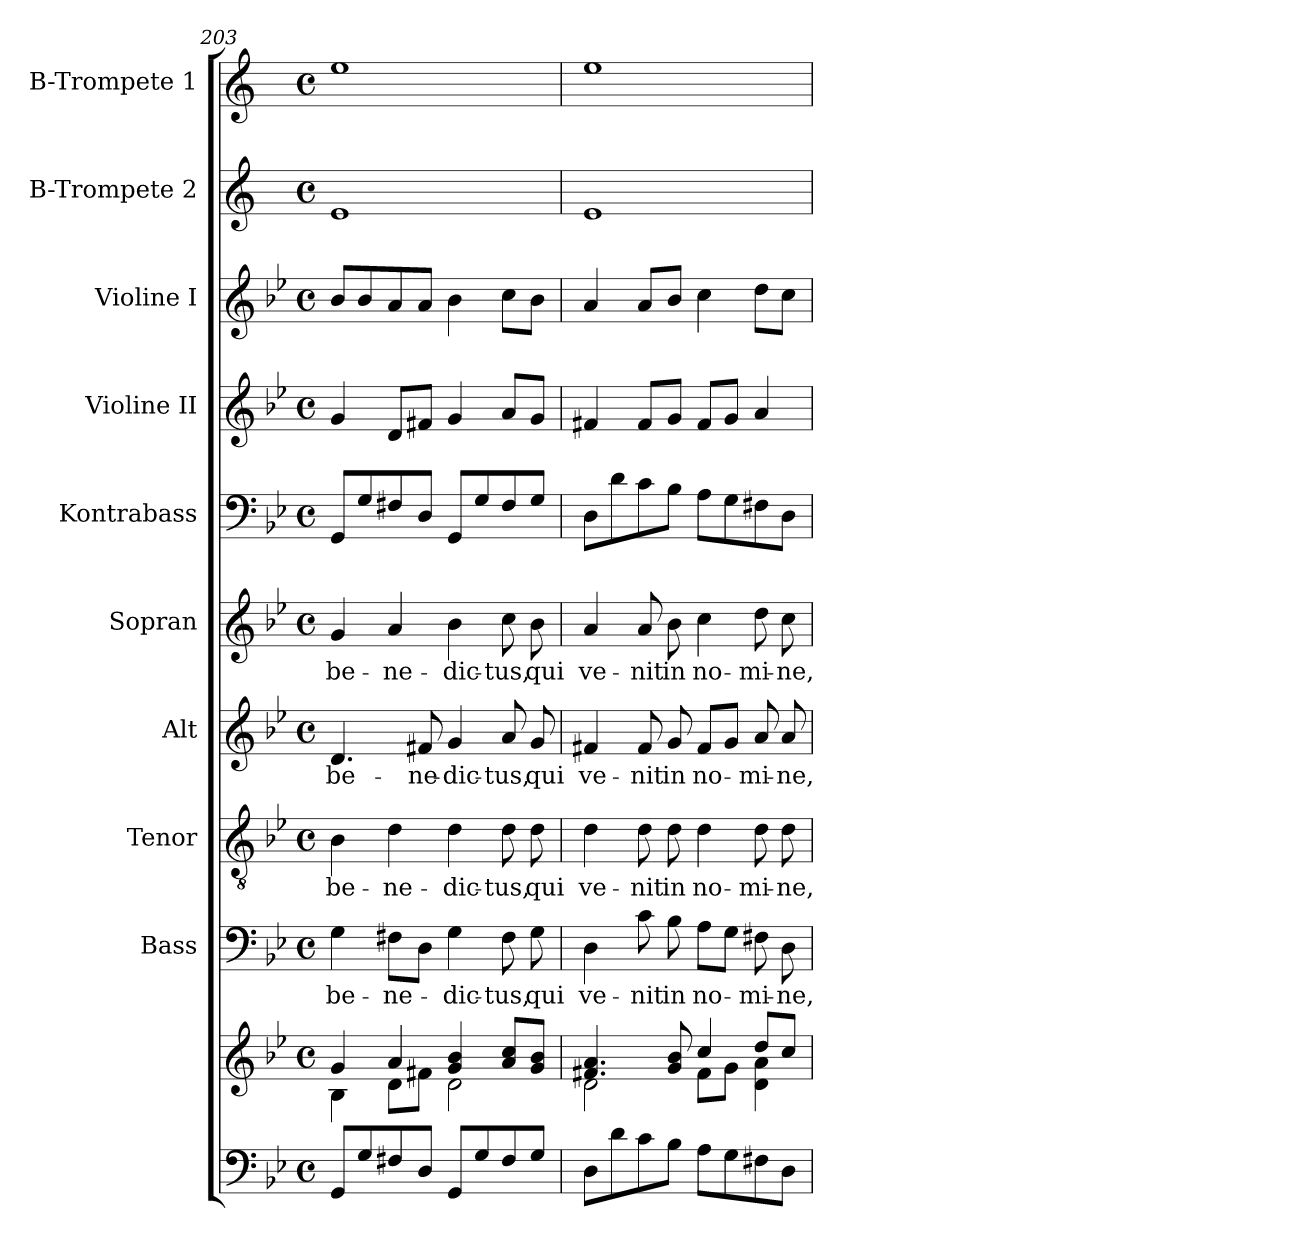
**kern	**kern	**kern	**text	**kern	**text	**kern	**text	**kern	**text	**kern	**kern	**kern	**kern	**kern
*part10	*part10	*part9	*part9	*part8	*part8	*part7	*part7	*part6	*part6	*part5	*part4	*part3	*part2	*part1
*staff11	*staff10	*staff9	*staff9	*staff8	*staff8	*staff7	*staff7	*staff6	*staff6	*staff5	*staff4	*staff3	*staff2	*staff1
*	*	*I"Bass	*	*I"Tenor	*	*I"Alt	*	*I"Sopran	*	*I"Kontrabass	*I"Violine II	*I"Violine I	*I"B-Trompete 2	*I"B-Trompete 1
*	*	*I'B.	*	*I'T.	*	*I'A.	*	*I'S.	*	*I'Kb.	*I'Vl. II	*I'Vl. I	*I'B Trp. 2	*I'B Trp. 1
*clefF4	*clefG2	*clefF4	*	*clefGv2	*	*clefG2	*	*clefG2	*	*clefF4	*clefG2	*clefG2	*clefG2	*clefG2
*	*	*	*	*	*	*	*	*	*	*ITrd7c12	*	*	*ITrd1c2	*ITrd1c2
*k[b-e-]	*k[b-e-]	*k[b-e-]	*	*k[b-e-]	*	*k[b-e-]	*	*k[b-e-]	*	*k[b-e-]	*k[b-e-]	*k[b-e-]	*k[b-e-]	*k[b-e-]
*B-:	*B-:	*B-:	*	*B-:	*	*B-:	*	*B-:	*	*B-:	*B-:	*B-:	*B-:	*B-:
*M4/4	*M4/4	*M4/4	*	*M4/4	*	*M4/4	*	*M4/4	*	*M4/4	*M4/4	*M4/4	*M4/4	*M4/4
*met(c)	*met(c)	*met(c)	*	*met(c)	*	*met(c)	*	*met(c)	*	*met(c)	*met(c)	*met(c)	*met(c)	*met(c)
=203	=203	=203	=203	=203	=203	=203	=203	=203	=203	=203	=203	=203	=203	=203
*	*^	*	*	*	*	*	*	*	*	*	*	*	*	*
!	!	!	!	!LO:LY:b	!	!LO:LY:b	!	!LO:LY:b	!	!LO:LY:b	!	!	!	!	!
8GG/L	4g/	4B-\	4G\	be-	4B-\	be-	4.d/	be-	4g/	be-	8GGG/L	4g/	8b-/L	1d	1dd
8G/	.	.	.	.	.	.	.	.	.	.	8GG/	.	8b-/	.	.
!	!	!	!	!LO:LY:b	!	!LO:LY:b	!	!	!	!LO:LY:b	!	!	!	!	!
8F#X/	4a/	8d\L	8F#X\L	-ne-	4d\	-ne-	.	.	4a/	-ne-	8FF#X/	8d/L	8a/	.	.
!	!	!	!	!	!	!	!	!LO:LY:b	!	!	!	!	!	!	!
8D/J	.	8f#X\J	8D\J	.	.	.	8f#X/	-ne-	.	.	8DD/J	8f#X/J	8a/J	.	.
!	!	!	!	!LO:LY:b	!	!LO:LY:b	!	!LO:LY:b	!	!LO:LY:b	!	!	!	!	!
8GG/L	4g/ 4b-/	2d\	4G\	-dic-	4d\	-dic-	4g/	-dic-	4b-\	-dic-	8GGG/L	4g/	4b-\	.	.
8G/	.	.	.	.	.	.	.	.	.	.	8GG/	.	.	.	.
!	!	!	!	!LO:LY:b	!	!LO:LY:b	!	!LO:LY:b	!	!LO:LY:b	!	!	!	!	!
8F#/	8a/ 8cc/L	.	8F#\	-tus,	8d\	-tus,	8a/	-tus,	8cc\	-tus,	8FF#/	8a/L	8cc\L	.	.
!	!	!	!	!LO:LY:b	!	!LO:LY:b	!	!LO:LY:b	!	!LO:LY:b	!	!	!	!	!
8G/J	8g/ 8b-/J	.	8G\	qui	8d\	qui	8g/	qui	8b-\	qui	8GG/J	8g/J	8b-\J	.	.
=204	=204	=204	=204	=204	=204	=204	=204	=204	=204	=204	=204	=204	=204	=204	=204
!	!	!	!	!LO:LY:b	!	!LO:LY:b	!	!LO:LY:b	!	!LO:LY:b	!	!	!	!	!
8D\L	4.f#X/ 4.a/	2d\	4D\	ve-	4d\	ve-	4f#X/	ve-	4a/	ve-	8DD\L	4f#X/	4a/	1d	1dd
8d\	.	.	.	.	.	.	.	.	.	.	8D\	.	.	.	.
!	!	!	!	!LO:LY:b	!	!LO:LY:b	!	!LO:LY:b	!	!LO:LY:b	!	!	!	!	!
8c\	.	.	8c\	-nit	8d\	-nit	8f#/	-nit	8a/	-nit	8C\	8f#/L	8a/L	.	.
!	!	!	!	!LO:LY:b	!	!LO:LY:b	!	!LO:LY:b	!	!LO:LY:b	!	!	!	!	!
8B-\J	8g/ 8b-/	.	8B-\	in	8d\	in	8g/	in	8b-\	in	8BB-\J	8g/J	8b-/J	.	.
!	!	!	!	!LO:LY:b	!	!LO:LY:b	!	!LO:LY:b	!	!LO:LY:b	!	!	!	!	!
8A\L	4cc/	8f#\L	8A\L	no-	4d\	no-	8f#/L	no-	4cc\	no-	8AA\L	8f#/L	4cc\	.	.
8G\	.	8g\J	8G\J	.	.	.	8g/J	.	.	.	8GG\	8g/J	.	.	.
!	!	!	!	!LO:LY:b	!	!LO:LY:b	!	!LO:LY:b	!	!LO:LY:b	!	!	!	!	!
8F#X\	8dd/L	4d\ 4a\	8F#X\	-mi-	8d\	-mi-	8a/	-mi-	8dd\	-mi-	8FF#X\	4a/	8dd\L	.	.
!	!	!	!	!LO:LY:b	!	!LO:LY:b	!	!LO:LY:b	!	!LO:LY:b	!	!	!	!	!
8D\J	8cc/J	.	8D\	-ne,	8d\	-ne,	8a/	-ne,	8cc\	-ne,	8DD\J	.	8cc\J	.	.
*	*v	*v	*	*	*	*	*	*	*	*	*	*	*	*	*
=	=	=	=	=	=	=	=	=	=	=	=	=	=	=
*-	*-	*-	*-	*-	*-	*-	*-	*-	*-	*-	*-	*-	*-	*-
